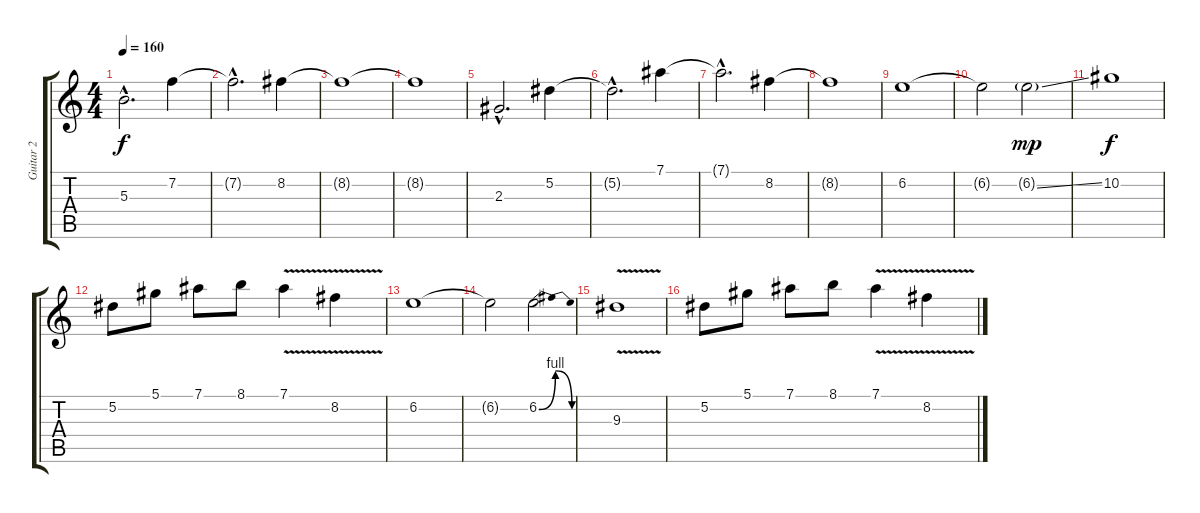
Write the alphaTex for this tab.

\track ("Guitar 2" "Guitar 2") {instrument overdrivenguitar}
\staff {score tabs}
\tuning (Eb4 Bb3 Gb3 Db3 Ab2 Db2) {hide}
\ts (4 4)
\tempo 160
\clef g2
\ks c
5.3{hac}.2{d dy f} 7.2.4 |
7.2{hac t}.2{d} 8.2.4 |
8.2{t}.1 |
8.2{t}.1 |
2.3{hac}.2{d} 5.2.4 |
5.2{hac t}.2{d} 7.1.4 |
7.1{hac t}.2{d} 8.2.4 |
8.2{t}.1 |
6.2.1 |
6.2{t}.2 6.2{ss g}.2{dy mp} |
10.2.1{dy f} |
5.2.8 5.1.8 7.1.8 8.1.8 7.1{v}.4 8.2{v}.4 |
6.2.1 |
6.2{t}.2 6.2{be (bendrelease 0 0 16 4 50 4 60 0)}.2 |
9.3{v}.1 |
5.2.8 5.1.8 7.1.8 8.1.8 7.1{v}.4 8.2{v}.4
